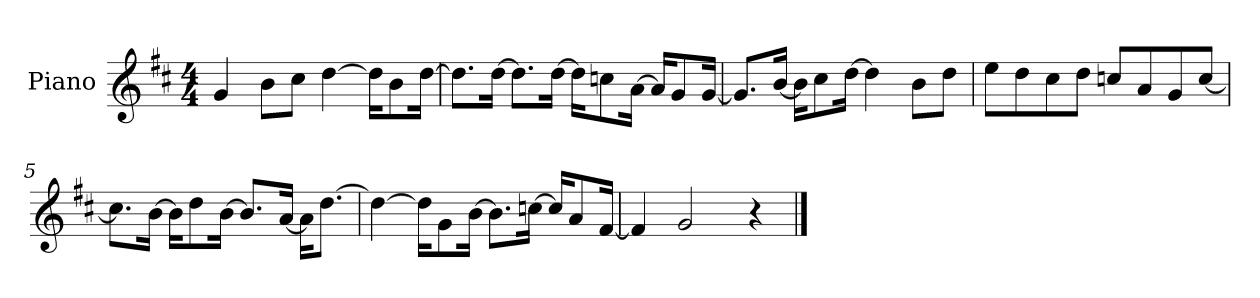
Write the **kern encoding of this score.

**kern
*part1
*staff1
*I"Piano
*I'P-no
*clefG2
*k[f#c#]
*M4/4
*MM90
=1
4g/
8b\L
8cc#\J
[4dd\
16dd\KL]
8b\
[16dd\Jk
=2
8.dd\L]
[16dd\Jk
8.dd\L]
[16dd\Jk
16dd\KL]
8ccn\
[16a\Jk
16a/KL]
8g/
[16g/Jk
=3
8.g/L]
[16b/Jk
16b\KL]
8cc#\
[16dd\Jk
4dd\]
8b\L
8dd\J
=4
8ee\L
8dd\
8cc#\
8dd\J
8ccn/L
8a/
8g/
[8cc/J
!!LO:LB:g=z
=5
8.cc\L]
[16b\Jk
16b\KL]
8dd\
[16b\Jk
8.b/L]
[16a/Jk
16a\KL]
[8.dd\J
=6
4dd\_
16dd\KL]
8g\
[16b\Jk
8.b\L]
[16ccn\Jk
16cc/KL]
8a/
[16f#/Jk
=7
4f#/]
2g/
4r
==
*-
